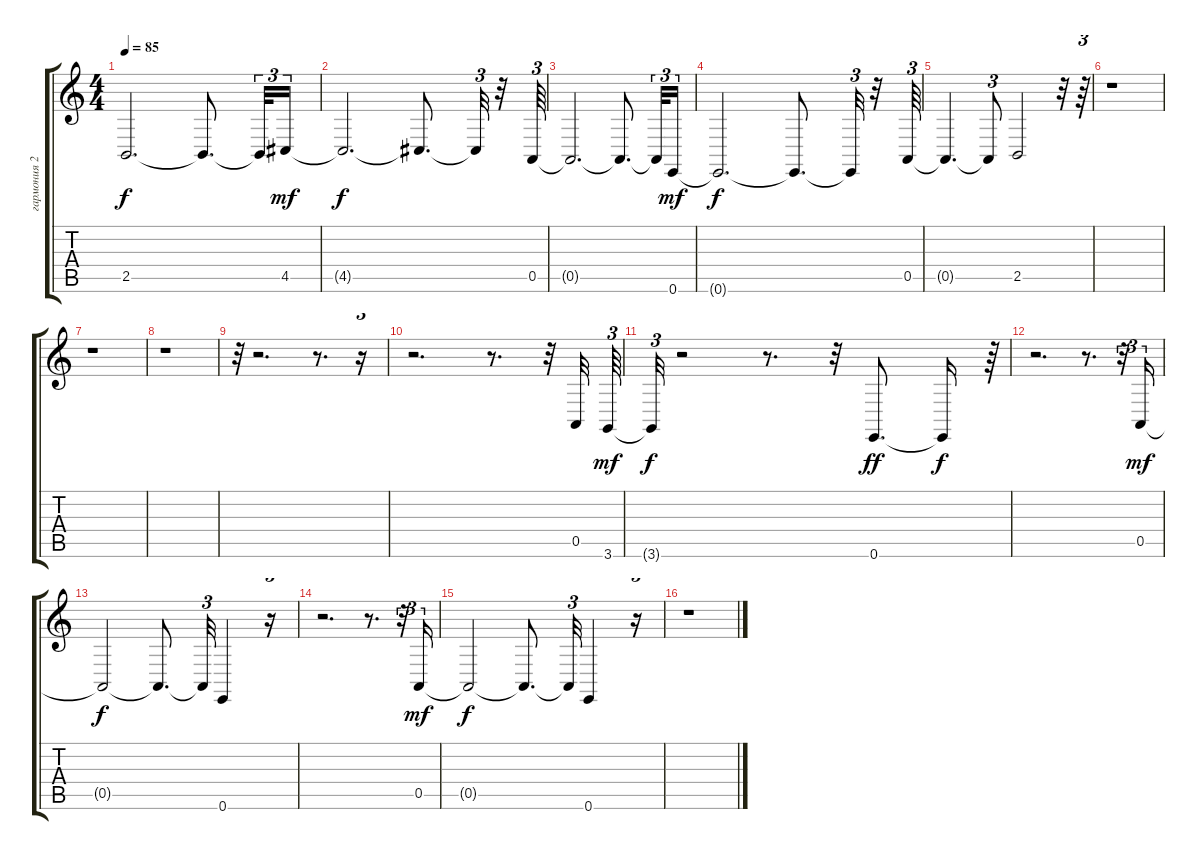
\track ("гармония 2" "гармония 2") {instrument pad2warm}
\staff {score tabs}
\tuning (E4 B3 G3 D3 A2 E2) {hide}
\ts (4 4)
\tempo 85
\clef g2
\ks c
2.5{t}.2{d dy f} 2.5{t}.8{d} 2.5{t}.32{tu (3 2)} 4.5.16{tu (3 2) dy mf} |
4.5{t}.2{d dy f} 4.5{t}.8{d} 4.5{t}.32{tu (3 2)} r.32 0.5.64{tu (3 2)} |
0.5{t}.2{d} 0.5{t}.8{d} 0.5{t}.32{tu (3 2)} 0.6.16{tu (3 2) dy mf} |
0.6{t}.2{d dy f} 0.6{t}.8{d} 0.6{t}.32{tu (3 2)} r.32 0.5.64{tu (3 2)} |
0.5{t}.4{d} 0.5{t}.8{tu (3 2)} 2.5.2 r.32 r.64{tu (3 2)} |
r.1 |
r.1 |
r.1 |
r.32{tu (3 2)} r.2{d} r.8{d} r.16{tu (3 2)} |
r.2{d} r.8{d} r.32{tu (3 2)} 0.5.32 3.6.64{tu (3 2) dy mf} |
3.6{t}.32{tu (3 2) dy f} r.2 r.8{d} r.32 0.6.8{d dy ff} 0.6{t}.16{dy f} r.64{tu (3 2)} |
r.2{d} r.8{d} r.32{tu (3 2)} 0.5.16{tu (3 2) dy mf} |
0.5{t}.2{dy f} 0.5{t}.8{d} 0.5{t}.32{tu (3 2)} 0.6.4 r.16{tu (3 2)} |
r.2{d} r.8{d} r.32{tu (3 2)} 0.5.16{tu (3 2) dy mf} |
0.5{t}.2{dy f} 0.5{t}.8{d} 0.5{t}.32{tu (3 2)} 0.6.4 r.16{tu (3 2)} |
r.1
